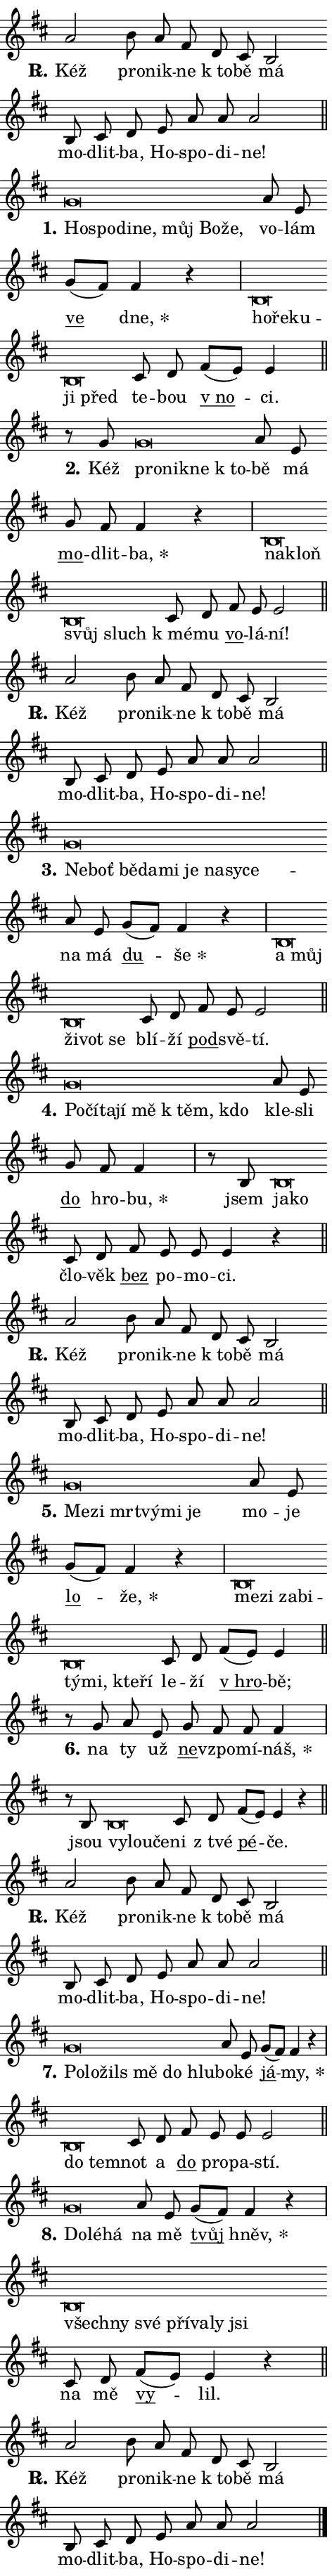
\version "2.24.0"
\header { tagline = "" }
\paper {
  indent = 0\cm
  top-margin = 0\cm
  right-margin = 0.13\cm % to fit lyric hyphens
  bottom-margin = 0\cm
  left-margin = 0\cm
  paper-width = 8\cm
  page-breaking = #ly:one-page-breaking
  system-system-spacing.basic-distance = #11
  score-system-spacing.basic-distance = #11
  ragged-last = ##f
}


%% Author: Thomas Morley
%% https://lists.gnu.org/archive/html/lilypond-user/2020-05/msg00002.html
#(define (line-position grob)
"Returns position of @var[grob} in current system:
   @code{'start}, if at first time-step
   @code{'end}, if at last time-step
   @code{'middle} otherwise
"
  (let* ((col (ly:item-get-column grob))
         (ln (ly:grob-object col 'left-neighbor))
         (rn (ly:grob-object col 'right-neighbor))
         (col-to-check-left (if (ly:grob? ln) ln col))
         (col-to-check-right (if (ly:grob? rn) rn col))
         (break-dir-left
           (and
             (ly:grob-property col-to-check-left 'non-musical #f)
             (ly:item-break-dir col-to-check-left)))
         (break-dir-right
           (and
             (ly:grob-property col-to-check-right 'non-musical #f)
             (ly:item-break-dir col-to-check-right))))
        (cond ((eqv? 1 break-dir-left) 'start)
              ((eqv? -1 break-dir-right) 'end)
              (else 'middle))))

#(define (tranparent-at-line-position vctor)
  (lambda (grob)
  "Relying on @code{line-position} select the relevant enry from @var{vctor}.
Used to determine transparency,"
    (case (line-position grob)
      ((end) (not (vector-ref vctor 0)))
      ((middle) (not (vector-ref vctor 1)))
      ((start) (not (vector-ref vctor 2))))))

noteHeadBreakVisibility =
#(define-music-function (break-visibility)(vector?)
"Makes @code{NoteHead}s transparent relying on @var{break-visibility}"
#{
  \override NoteHead.transparent =
    #(tranparent-at-line-position break-visibility)
#})

#(define delete-ledgers-for-transparent-note-heads
  (lambda (grob)
    "Reads whether a @code{NoteHead} is transparent.
If so this @code{NoteHead} is removed from @code{'note-heads} from
@var{grob}, which is supposed to be @code{LedgerLineSpanner}.
As a result ledgers are not printed for this @code{NoteHead}"
    (let* ((nhds-array (ly:grob-object grob 'note-heads))
           (nhds-list
             (if (ly:grob-array? nhds-array)
                 (ly:grob-array->list nhds-array)
                 '()))
           ;; Relies on the transparent-property being done before
           ;; Staff.LedgerLineSpanner.after-line-breaking is executed.
           ;; This is fragile ...
           (to-keep
             (remove
               (lambda (nhd)
                 (ly:grob-property nhd 'transparent #f))
               nhds-list)))
      ;; TODO find a better method to iterate over grob-arrays, similiar
      ;; to filter/remove etc for lists
      ;; For now rebuilt from scratch
      (set! (ly:grob-object grob 'note-heads)  '())
      (for-each
        (lambda (nhd)
          (ly:pointer-group-interface::add-grob grob 'note-heads nhd))
        to-keep))))

squashNotes = {
  \override NoteHead.X-extent = #'(-0.2 . 0.2)
  \override NoteHead.Y-extent = #'(-0.75 . 0)
  \override NoteHead.stencil =
    #(lambda (grob)
       (let ((pos (ly:grob-property grob 'staff-position)))
         (begin
           (if (< pos -7) (display "ERROR: Lower brevis then expected\n") (display ""))
           (if (<= pos -6) ly:text-interface::print ly:note-head::print))))
}
unSquashNotes = {
  \revert NoteHead.X-extent
  \revert NoteHead.Y-extent
  \revert NoteHead.stencil
}

hideNotes = \noteHeadBreakVisibility #begin-of-line-visible
unHideNotes = \noteHeadBreakVisibility #all-visible

% work-around for resetting accidentals
% https://lilypond.org/doc/v2.23/Documentation/notation/displaying-rhythms#unmetered-music
cadenzaMeasure = {
  \cadenzaOff
  \partial 1024 s1024
  \cadenzaOn
}

#(define-markup-command (accent layout props text) (markup?)
  "Underline accented syllable"
  (interpret-markup layout props
    #{\markup \override #'(offset . 4.3) \underline { #text }#}))

responsum = \markup \concat {
  "R" \hspace #-1.05 \path #0.1 #'((moveto 0 0.07) (lineto 0.9 0.8)) \hspace #0.05 "."
}

spaceSize = #0.6828661417322834 % exact space size for TeX Gyre Schola

\layout {
  \context {
    \Staff
    \remove "Time_signature_engraver"
    \override LedgerLineSpanner.after-line-breaking = #delete-ledgers-for-transparent-note-heads
  }
  \context {
    \Lyrics {
      \override LyricSpace.minimum-distance = \spaceSize
      \override LyricText.font-name = #"TeX Gyre Schola"
      \override LyricText.font-size = 1
      \override StanzaNumber.font-name = #"TeX Gyre Schola Bold"
      \override StanzaNumber.font-size = 1
    }
  }
  \context {
    \Score 
    \override NoteHead.text =
      #(lambda (grob) 
        (let ((pos (ly:grob-property grob 'staff-position)))
          #{\markup {
            \combine
              \halign #-0.55 \raise #(if (= pos -6) 0 0.5) \override #'(thickness . 2) \draw-line #'(3.2 . 0)
              \musicglyph "noteheads.sM1"
          }#}))
  }
}

% magnetic-lyrics.ily
%
%   written by
%     Jean Abou Samra <jean@abou-samra.fr>
%     Werner Lemberg <wl@gnu.org>
%
%   adapted by
%     Jiri Hon <jiri.hon@gmail.com>
%
% Version 2022-Apr-15

% https://www.mail-archive.com/lilypond-user@gnu.org/msg149350.html

#(define (Left_hyphen_pointer_engraver context)
   "Collect syllable-hyphen-syllable occurrences in lyrics and store
them in properties.  This engraver only looks to the left.  For
example, if the lyrics input is @code{foo -- bar}, it does the
following.

@itemize @bullet
@item
Set the @code{text} property of the @code{LyricHyphen} grob between
@q{foo} and @q{bar} to @code{foo}.

@item
Set the @code{left-hyphen} property of the @code{LyricText} grob with
text @q{foo} to the @code{LyricHyphen} grob between @q{foo} and
@q{bar}.
@end itemize

Use this auxiliary engraver in combination with the
@code{lyric-@/text::@/apply-@/magnetic-@/offset!} hook."
   (let ((hyphen #f)
         (text #f))
     (make-engraver
      (acknowledgers
       ((lyric-syllable-interface engraver grob source-engraver)
        (set! text grob)))
      (end-acknowledgers
       ((lyric-hyphen-interface engraver grob source-engraver)
        ;(when (not (grob::has-interface grob 'lyric-space-interface))
          (set! hyphen grob)));)
      ((stop-translation-timestep engraver)
       (when (and text hyphen)
         (ly:grob-set-object! text 'left-hyphen hyphen))
       (set! text #f)
       (set! hyphen #f)))))

#(define (lyric-text::apply-magnetic-offset! grob)
   "If the space between two syllables is less than the value in
property @code{LyricText@/.details@/.squash-threshold}, move the right
syllable to the left so that it gets concatenated with the left
syllable.

Use this function as a hook for
@code{LyricText@/.after-@/line-@/breaking} if the
@code{Left_@/hyphen_@/pointer_@/engraver} is active."
   (let ((hyphen (ly:grob-object grob 'left-hyphen #f)))
     (when hyphen
       (let ((left-text (ly:spanner-bound hyphen LEFT)))
         (when (grob::has-interface left-text 'lyric-syllable-interface)
           (let* ((common (ly:grob-common-refpoint grob left-text X))
                  (this-x-ext (ly:grob-extent grob common X))
                  (left-x-ext
                   (begin
                     ;; Trigger magnetism for left-text.
                     (ly:grob-property left-text 'after-line-breaking)
                     (ly:grob-extent left-text common X)))
                  ;; `delta` is the gap width between two syllables.
                  (delta (- (interval-start this-x-ext)
                            (interval-end left-x-ext)))
                  (details (ly:grob-property grob 'details))
                  (threshold (assoc-get 'squash-threshold details 0.2)))
             (when (< delta threshold)
               (let* (;; We have to manipulate the input text so that
                      ;; ligatures crossing syllable boundaries are not
                      ;; disabled.  For languages based on the Latin
                      ;; script this is essentially a beautification.
                      ;; However, for non-Western scripts it can be a
                      ;; necessity.
                      (lt (ly:grob-property left-text 'text))
                      (rt (ly:grob-property grob 'text))
                      (is-space (grob::has-interface hyphen 'lyric-space-interface))
                      (space (if is-space " " ""))
                      (extra-delta (if is-space spaceSize 0))
                      ;; Append new syllable.
                      (ltrt-space (if (and (string? lt) (string? rt))
                                (string-append lt space rt)
                                (make-concat-markup (list lt space rt))))
                      ;; Right-align `ltrt` to the right side.
                      (ltrt-space-markup (grob-interpret-markup
                               grob
                               (make-translate-markup
                                (cons (interval-length this-x-ext) 0)
                                (make-right-align-markup ltrt-space)))))
                 (begin
                   ;; Don't print `left-text`.
                   (ly:grob-set-property! left-text 'stencil #f)
                   ;; Set text and stencil (which holds all collected
                   ;; syllables so far) and shift it to the left.
                   (ly:grob-set-property! grob 'text ltrt-space)
                   (ly:grob-set-property! grob 'stencil ltrt-space-markup)
                   (ly:grob-translate-axis! grob (- (- delta extra-delta)) X))))))))))


#(define (lyric-hyphen::displace-bounds-first grob)
   ;; Make very sure this callback isn't triggered too early.
   (let ((left (ly:spanner-bound grob LEFT))
         (right (ly:spanner-bound grob RIGHT)))
     (ly:grob-property left 'after-line-breaking)
     (ly:grob-property right 'after-line-breaking)
     (ly:lyric-hyphen::print grob)))

squashThreshold = #0.4

\layout {
  \context {
    \Lyrics
    \consists #Left_hyphen_pointer_engraver
    \override LyricText.after-line-breaking =
      #lyric-text::apply-magnetic-offset!
    \override LyricHyphen.stencil = #lyric-hyphen::displace-bounds-first
    \override LyricText.details.squash-threshold = \squashThreshold
    \override LyricHyphen.minimum-distance = 0
    \override LyricHyphen.minimum-length = \squashThreshold
  }
}

squashText = \override LyricText.details.squash-threshold = 9999
unSquashText = \override LyricText.details.squash-threshold = \squashThreshold

leftText = \override LyricText.self-alignment-X = #LEFT
unLeftText = \revert LyricText.self-alignment-X

starOffset = #(lambda (grob) 
                (let ((x_offset (ly:self-alignment-interface::aligned-on-x-parent grob)))
                  (if (= x_offset 0) 0 (+ x_offset 1.2))))

star = #(define-music-function (syllable)(string?)
"Append star separator at the end of a syllable"
#{
  \once \override LyricText.X-offset = #starOffset
  \lyricmode { \markup {
    #syllable
    \override #'((font-name . "TeX Gyre Schola Bold")) \hspace #0.2 \lower #0.65 \larger "*"
  } }
#})

starAccent = #(define-music-function (syllable)(string?)
"Append star separator at the end of a syllable and make accent"
#{
  \once \override LyricText.X-offset = #starOffset
  \lyricmode { \markup {
    \accent #syllable
    \override #'((font-name . "TeX Gyre Schola Bold")) \hspace #0.2 \lower #0.65 \larger "*"
  } }
#})

breath = #(define-music-function (syllable)(string?)
"Append breathing indicator at the end of a syllable"
#{
  \lyricmode { \markup { #syllable "+" } }
#})

optionalBreath = #(define-music-function (syllable)(string?)
"Append optional breathing indicator at the end of a syllable"
#{
  \lyricmode { \markup { #syllable "(+)" } }
#})


\score {
    <<
        \new Voice = "melody" { \cadenzaOn \key d \major \relative { a'2 b8 a fis \bar "" d cis b2 \bar "" b8 cis d \bar "" e a a a2 \cadenzaMeasure \bar "||" \break } }
        \new Lyrics \lyricsto "melody" { \lyricmode { \set stanza = \responsum
Kéž pro -- nik -- ne "k to" -- bě má mo -- dlit -- ba, Ho -- spo -- di -- ne! } }
    >>
    \layout {}
}

\score {
    <<
        \new Voice = "melody" { \cadenzaOn \key d \major \relative { \squashNotes g'\breve*1/16 \hideNotes \breve*1/16 \bar "" \breve*1/16 \bar "" \breve*1/16 \bar "" \breve*1/16 \bar "" \breve*1/16 \breve*1/16 \bar "" \unHideNotes \unSquashNotes a8 e \bar "" g[( fis)] fis4 r \cadenzaMeasure \bar "|" \squashNotes b,\breve*1/16 \hideNotes \breve*1/16 \bar "" \breve*1/16 \bar "" \breve*1/16 \breve*1/16 \bar "" \unHideNotes \unSquashNotes cis8 d \bar "" fis[( e)] e4 \cadenzaMeasure \bar "||" \break } }
        \new Lyrics \lyricsto "melody" { \lyricmode { \set stanza = "1."
\leftText Ho -- \squashText spo -- di -- ne, můj Bo -- že, \unLeftText \unSquashText vo -- lám \markup \accent ve \star dne, \leftText ho -- \squashText ře -- ku -- ji před \unLeftText \unSquashText te -- bou \markup \accent "v no" -- ci. } }
    >>
    \layout {}
}

\score {
    <<
        \new Voice = "melody" { \cadenzaOn \key d \major \relative { r8 g'8 \squashNotes g\breve*1/16 \hideNotes \breve*1/16 \bar "" \breve*1/16 \breve*1/16 \bar "" \unHideNotes \unSquashNotes a8 e \bar "" g fis fis4 r \cadenzaMeasure \bar "|" \squashNotes b,\breve*1/16 \hideNotes \breve*1/16 \bar "" \breve*1/16 \breve*1/16 \bar "" \unHideNotes \unSquashNotes cis8 d \bar "" fis e e2 \cadenzaMeasure \bar "||" \break } }
        \new Lyrics \lyricsto "melody" { \lyricmode { \set stanza = "2."
Kéž \leftText pro -- \squashText nik -- ne "k to" -- \unLeftText \unSquashText bě má \markup \accent mo -- dlit -- \star ba, \leftText na -- \squashText kloň svůj sluch \unLeftText \unSquashText "k mé" -- mu \markup \accent vo -- lá -- ní! } }
    >>
    \layout {}
}

\score {
    <<
        \new Voice = "melody" { \cadenzaOn \key d \major \relative { a'2 b8 a fis \bar "" d cis b2 \bar "" b8 cis d \bar "" e a a a2 \cadenzaMeasure \bar "||" \break } }
        \new Lyrics \lyricsto "melody" { \lyricmode { \set stanza = \responsum
Kéž pro -- nik -- ne "k to" -- bě má mo -- dlit -- ba, Ho -- spo -- di -- ne! } }
    >>
    \layout {}
}

\score {
    <<
        \new Voice = "melody" { \cadenzaOn \key d \major \relative { \squashNotes g'\breve*1/16 \hideNotes \breve*1/16 \bar "" \breve*1/16 \bar "" \breve*1/16 \bar "" \breve*1/16 \bar "" \breve*1/16 \bar "" \breve*1/16 \bar "" \breve*1/16 \breve*1/16 \bar "" \unHideNotes \unSquashNotes a8 e \bar "" g[( fis)] fis4 r \cadenzaMeasure \bar "|" \squashNotes b,\breve*1/16 \hideNotes \breve*1/16 \bar "" \breve*1/16 \bar "" \breve*1/16 \breve*1/16 \bar "" \unHideNotes \unSquashNotes cis8 d \bar "" fis e e2 \cadenzaMeasure \bar "||" \break } }
        \new Lyrics \lyricsto "melody" { \lyricmode { \set stanza = "3."
\leftText Ne -- \squashText boť bě -- da -- mi je na -- sy -- ce -- \unLeftText \unSquashText na má \markup \accent du -- \star še \leftText a \squashText můj ži -- vot se \unLeftText \unSquashText blí -- ží \markup \accent pod -- svě -- tí. } }
    >>
    \layout {}
}

\score {
    <<
        \new Voice = "melody" { \cadenzaOn \key d \major \relative { \squashNotes g'\breve*1/16 \hideNotes \breve*1/16 \bar "" \breve*1/16 \bar "" \breve*1/16 \bar "" \breve*1/16 \bar "" \breve*1/16 \breve*1/16 \bar "" \unHideNotes \unSquashNotes a8 e \bar "" g fis fis4 \cadenzaMeasure \bar "|" r8 b,8 \squashNotes b\breve*1/16 \hideNotes \breve*1/16 \bar "" \unHideNotes \unSquashNotes cis8 d \bar "" fis e e e4 r \cadenzaMeasure \bar "||" \break } }
        \new Lyrics \lyricsto "melody" { \lyricmode { \set stanza = "4."
\leftText Po -- \squashText čí -- ta -- jí mě "k těm," kdo \unLeftText \unSquashText kle -- sli \markup \accent do hro -- \star bu, jsem \leftText ja -- \squashText ko \unLeftText \unSquashText člo -- věk \markup \accent bez po -- mo -- ci. } }
    >>
    \layout {}
}

\score {
    <<
        \new Voice = "melody" { \cadenzaOn \key d \major \relative { a'2 b8 a fis \bar "" d cis b2 \bar "" b8 cis d \bar "" e a a a2 \cadenzaMeasure \bar "||" \break } }
        \new Lyrics \lyricsto "melody" { \lyricmode { \set stanza = \responsum
Kéž pro -- nik -- ne "k to" -- bě má mo -- dlit -- ba, Ho -- spo -- di -- ne! } }
    >>
    \layout {}
}

\score {
    <<
        \new Voice = "melody" { \cadenzaOn \key d \major \relative { \squashNotes g'\breve*1/16 \hideNotes \breve*1/16 \bar "" \breve*1/16 \bar "" \breve*1/16 \bar "" \breve*1/16 \breve*1/16 \bar "" \unHideNotes \unSquashNotes a8 e \bar "" g[( fis)] fis4 r \cadenzaMeasure \bar "|" \squashNotes b,\breve*1/16 \hideNotes \breve*1/16 \bar "" \breve*1/16 \bar "" \breve*1/16 \bar "" \breve*1/16 \bar "" \breve*1/16 \bar "" \breve*1/16 \breve*1/16 \bar "" \unHideNotes \unSquashNotes cis8 d \bar "" fis[( e)] e4 \cadenzaMeasure \bar "||" \break } }
        \new Lyrics \lyricsto "melody" { \lyricmode { \set stanza = "5."
\leftText Me -- \squashText zi mrt -- vý -- mi je \unLeftText \unSquashText mo -- je \markup \accent lo -- \star že, \leftText me -- \squashText zi za -- bi -- tý -- mi, kte -- ří \unLeftText \unSquashText le -- ží \markup \accent "v hro" -- bě; } }
    >>
    \layout {}
}

\score {
    <<
        \new Voice = "melody" { \cadenzaOn \key d \major \relative { r8 g' a8 e \bar "" g fis fis fis4 \cadenzaMeasure \bar "|" r8 b,8 \squashNotes b\breve*1/16 \hideNotes \breve*1/16 \breve*1/16 \bar "" \unHideNotes \unSquashNotes cis8 d \bar "" fis[( e)] e4 r \cadenzaMeasure \bar "||" \break } }
        \new Lyrics \lyricsto "melody" { \lyricmode { \set stanza = "6."
na ty už \markup \accent ne -- vzpo -- mí -- \star náš, jsou \leftText vy -- \squashText lou -- če -- \unLeftText \unSquashText ni "z tvé" \markup \accent pé -- če. } }
    >>
    \layout {}
}

\score {
    <<
        \new Voice = "melody" { \cadenzaOn \key d \major \relative { a'2 b8 a fis \bar "" d cis b2 \bar "" b8 cis d \bar "" e a a a2 \cadenzaMeasure \bar "||" \break } }
        \new Lyrics \lyricsto "melody" { \lyricmode { \set stanza = \responsum
Kéž pro -- nik -- ne "k to" -- bě má mo -- dlit -- ba, Ho -- spo -- di -- ne! } }
    >>
    \layout {}
}

\score {
    <<
        \new Voice = "melody" { \cadenzaOn \key d \major \relative { \squashNotes g'\breve*1/16 \hideNotes \breve*1/16 \bar "" \breve*1/16 \bar "" \breve*1/16 \bar "" \breve*1/16 \breve*1/16 \bar "" \unHideNotes \unSquashNotes a8 e \bar "" g[( fis)] fis4 r \cadenzaMeasure \bar "|" \squashNotes b,\breve*1/16 \hideNotes \breve*1/16 \bar "" \unHideNotes \unSquashNotes cis8 d \bar "" fis e e e2 \cadenzaMeasure \bar "||" \break } }
        \new Lyrics \lyricsto "melody" { \lyricmode { \set stanza = "7."
\leftText Po -- \squashText lo -- žils mě do hlu -- \unLeftText \unSquashText bo -- ké \markup \accent já -- \star my, \leftText do \squashText tem -- \unLeftText \unSquashText not a \markup \accent do pro -- pa -- stí. } }
    >>
    \layout {}
}

\score {
    <<
        \new Voice = "melody" { \cadenzaOn \key d \major \relative { \squashNotes g'\breve*1/16 \hideNotes \breve*1/16 \breve*1/16 \bar "" \unHideNotes \unSquashNotes a8 e \bar "" g[( fis)] fis4 r \cadenzaMeasure \bar "|" \squashNotes b,\breve*1/16 \hideNotes \breve*1/16 \bar "" \breve*1/16 \bar "" \breve*1/16 \bar "" \breve*1/16 \bar "" \breve*1/16 \breve*1/16 \bar "" \unHideNotes \unSquashNotes cis8 d \bar "" fis[( e)] e4 r \cadenzaMeasure \bar "||" \break } }
        \new Lyrics \lyricsto "melody" { \lyricmode { \set stanza = "8."
\leftText Do -- \squashText lé -- há \unLeftText \unSquashText na mě \markup \accent tvůj \star hněv, \leftText všech -- \squashText ny své pří -- va -- ly jsi \unLeftText \unSquashText na mě \markup \accent vy -- lil. } }
    >>
    \layout {}
}

\score {
    <<
        \new Voice = "melody" { \cadenzaOn \key d \major \relative { a'2 b8 a fis \bar "" d cis b2 \bar "" b8 cis d \bar "" e a a a2 \cadenzaMeasure \bar "||" \break } \bar "|." }
        \new Lyrics \lyricsto "melody" { \lyricmode { \set stanza = \responsum
Kéž pro -- nik -- ne "k to" -- bě má mo -- dlit -- ba, Ho -- spo -- di -- ne! } }
    >>
    \layout {}
}
